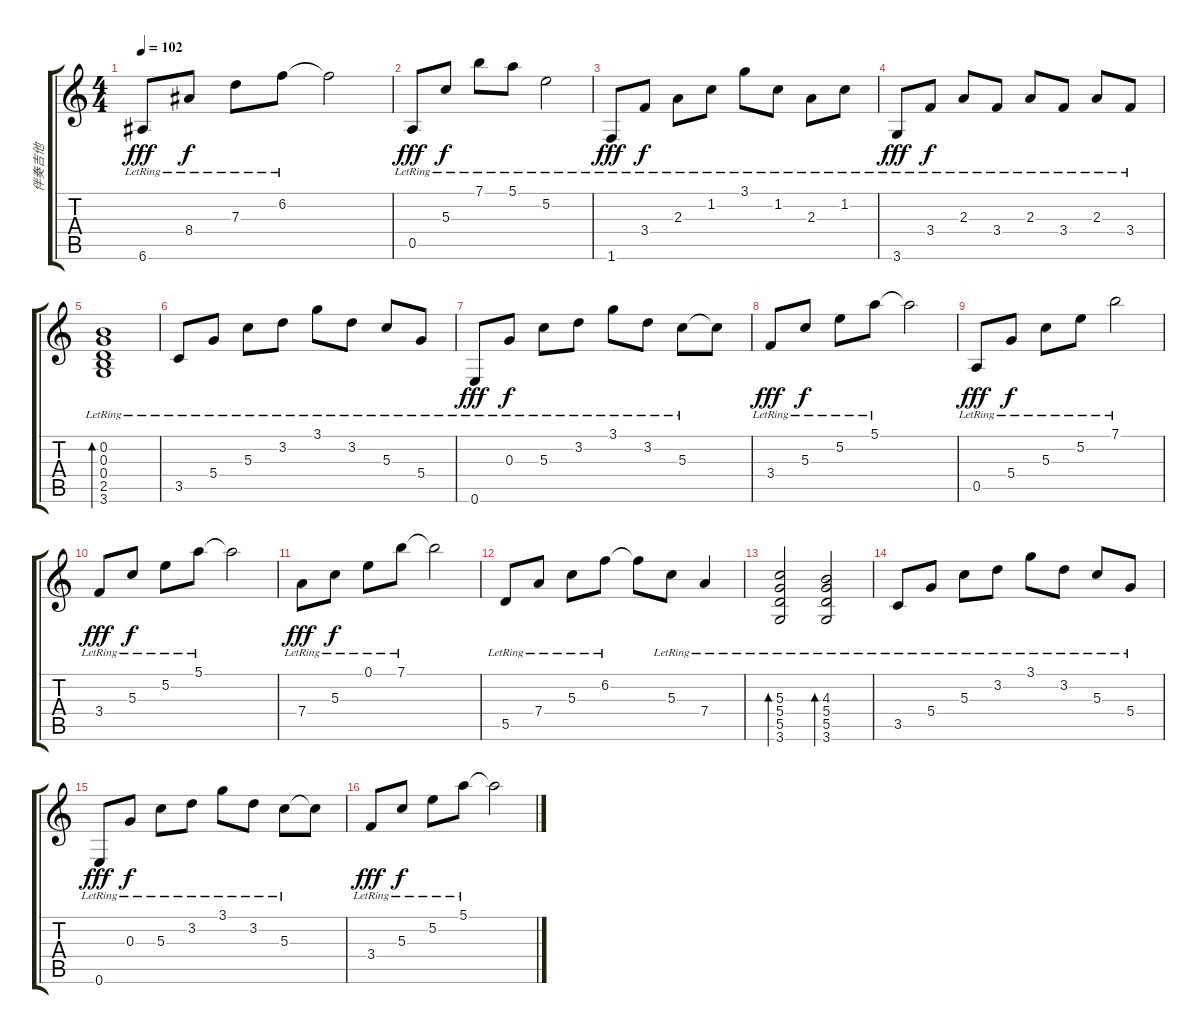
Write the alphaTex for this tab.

\track ("伴奏吉他" "伴奏吉他") {instrument acousticguitarnylon}
\staff {score tabs}
\tuning (E4 B3 G3 D3 A2 E2) {hide}
\ts (4 4)
\tempo 102
\clef g2
\ks c
6.6{lr}.8{dy fff} 8.4{lr}.8{dy f} 7.3{lr}.8 6.2{lr}.8 6.2{t}.2 |
0.5{lr}.8{dy fff} 5.3{lr}.8{dy f} 7.1{lr}.8 5.1{lr}.8 5.2{lr}.2 |
1.6{lr}.8{dy fff} 3.4{lr}.8{dy f} 2.3{lr}.8 1.2{lr}.8 3.1{lr}.8 1.2{lr}.8 2.3{lr}.8 1.2{lr}.8 |
3.6{lr}.8{dy fff} 3.4{lr}.8{dy f} 2.3{lr}.8 3.4{lr}.8 2.3{lr}.8 3.4{lr}.8 2.3{lr}.8 3.4{lr}.8 |
(0.2{lr} 0.3{lr} 0.4{lr} 2.5{lr} 3.6{lr}).1{bd 240} |
3.5{lr}.8 5.4{lr}.8 5.3{lr}.8 3.2{lr}.8 3.1{lr}.8 3.2{lr}.8 5.3{lr}.8 5.4{lr}.8 |
0.6{lr}.8{dy fff} 0.3{lr}.8{dy f} 5.3{lr}.8 3.2{lr}.8 3.1{lr}.8 3.2{lr}.8 5.3{lr}.8 5.3{t}.8 |
3.4{lr}.8{dy fff} 5.3{lr}.8{dy f} 5.2{lr}.8 5.1{lr}.8 5.1{t}.2 |
0.5{lr}.8{dy fff} 5.4{lr}.8{dy f} 5.3{lr}.8 5.2{lr}.8 7.1{lr}.2 |
3.4{lr}.8{dy fff} 5.3{lr}.8{dy f} 5.2{lr}.8 5.1{lr}.8 5.1{t}.2 |
7.4{lr}.8{dy fff} 5.3{lr}.8{dy f} 0.1{lr}.8 7.1{lr}.8 7.1{t}.2 |
5.5{lr}.8 7.4{lr}.8 5.3{lr}.8 6.2{lr}.8 6.2{t}.8 5.3{lr}.8 7.4{lr}.4 |
(5.3{lr} 5.4{lr} 5.5{lr} 3.6{lr}).2{bd 240} (4.3{lr} 5.4{lr} 5.5{lr} 3.6{lr}).2{bd 240} |
3.5{lr}.8 5.4{lr}.8 5.3{lr}.8 3.2{lr}.8 3.1{lr}.8 3.2{lr}.8 5.3{lr}.8 5.4{lr}.8 |
0.6{lr}.8{dy fff} 0.3{lr}.8{dy f} 5.3{lr}.8 3.2{lr}.8 3.1{lr}.8 3.2{lr}.8 5.3{lr}.8 5.3{t}.8 |
3.4{lr}.8{dy fff} 5.3{lr}.8{dy f} 5.2{lr}.8 5.1{lr}.8 5.1{t}.2
